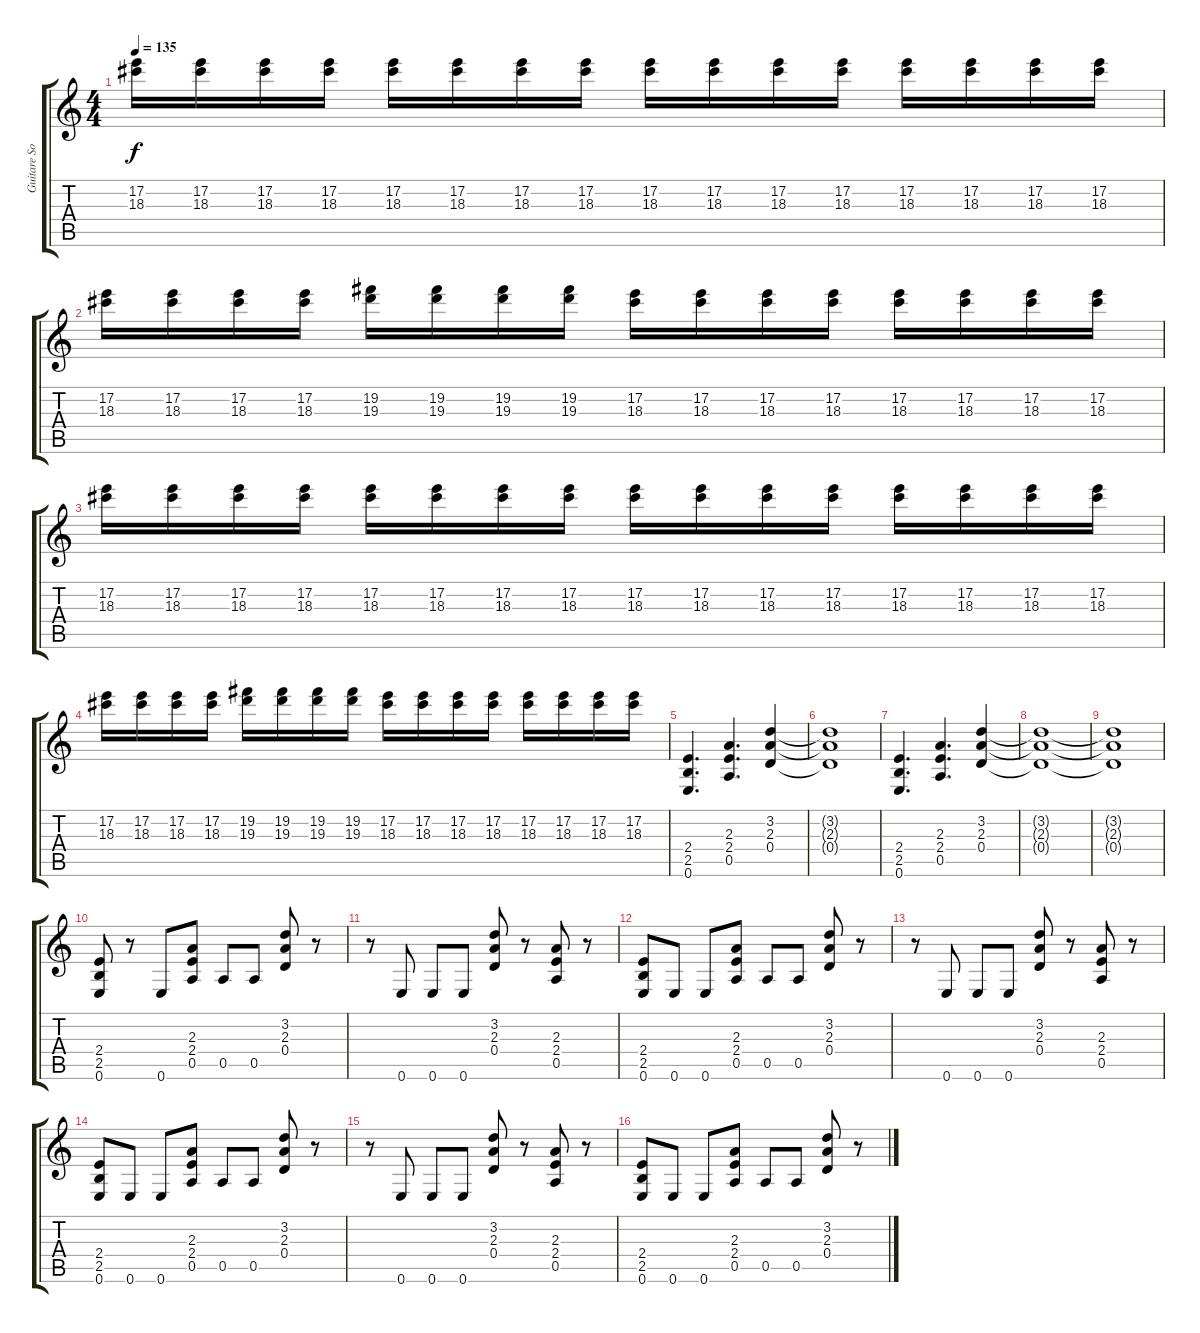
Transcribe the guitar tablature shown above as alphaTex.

\track ("Guitare Solo" "Guitare So") {instrument distortionguitar}
\staff {score tabs}
\tuning (E4 B3 G3 D3 A2 E2) {hide}
\ts (4 4)
\tempo 135
\clef g2
\ks c
(17.2 18.3).16{dy f} (17.2 18.3).16 (17.2 18.3).16 (17.2 18.3).16 (17.2 18.3).16 (17.2 18.3).16 (17.2 18.3).16 (17.2 18.3).16 (17.2 18.3).16 (17.2 18.3).16 (17.2 18.3).16 (17.2 18.3).16 (17.2 18.3).16 (17.2 18.3).16 (17.2 18.3).16 (17.2 18.3).16 |
(17.2 18.3).16 (17.2 18.3).16 (17.2 18.3).16 (17.2 18.3).16 (19.2 19.3).16 (19.2 19.3).16 (19.2 19.3).16 (19.2 19.3).16 (17.2 18.3).16 (17.2 18.3).16 (17.2 18.3).16 (17.2 18.3).16 (17.2 18.3).16 (17.2 18.3).16 (17.2 18.3).16 (17.2 18.3).16 |
(17.2 18.3).16 (17.2 18.3).16 (17.2 18.3).16 (17.2 18.3).16 (17.2 18.3).16 (17.2 18.3).16 (17.2 18.3).16 (17.2 18.3).16 (17.2 18.3).16 (17.2 18.3).16 (17.2 18.3).16 (17.2 18.3).16 (17.2 18.3).16 (17.2 18.3).16 (17.2 18.3).16 (17.2 18.3).16 |
(17.2 18.3).16 (17.2 18.3).16 (17.2 18.3).16 (17.2 18.3).16 (19.2 19.3).16 (19.2 19.3).16 (19.2 19.3).16 (19.2 19.3).16 (17.2 18.3).16 (17.2 18.3).16 (17.2 18.3).16 (17.2 18.3).16 (17.2 18.3).16 (17.2 18.3).16 (17.2 18.3).16 (17.2 18.3).16 |
(2.4 2.5 0.6).4{d volume 13} (2.3 2.4 0.5).4{d} (3.2 2.3 0.4).4 |
(3.2{t} 2.3{t} 0.4{t}).1 |
(2.4 2.5 0.6).4{d} (2.3 2.4 0.5).4{d} (3.2 2.3 0.4).4 |
(3.2{t} 2.3{t} 0.4{t}).1 |
(3.2{t} 2.3{t} 0.4{t}).1 |
(2.4 2.5 0.6).8 r.8 0.6.8 (2.3 2.4 0.5).8 0.5.8 0.5.8 (3.2 2.3 0.4).8 r.8 |
r.8 0.6.8 0.6.8 0.6.8 (3.2 2.3 0.4).8 r.8 (2.3 2.4 0.5).8 r.8 |
(2.4 2.5 0.6).8 0.6.8 0.6.8 (2.3 2.4 0.5).8 0.5.8 0.5.8 (3.2 2.3 0.4).8 r.8 |
r.8 0.6.8 0.6.8 0.6.8 (3.2 2.3 0.4).8 r.8 (2.3 2.4 0.5).8 r.8 |
(2.4 2.5 0.6).8 0.6.8 0.6.8 (2.3 2.4 0.5).8 0.5.8 0.5.8 (3.2 2.3 0.4).8 r.8 |
r.8 0.6.8 0.6.8 0.6.8 (3.2 2.3 0.4).8 r.8 (2.3 2.4 0.5).8 r.8 |
(2.4 2.5 0.6).8 0.6.8 0.6.8 (2.3 2.4 0.5).8 0.5.8 0.5.8 (3.2 2.3 0.4).8 r.8
